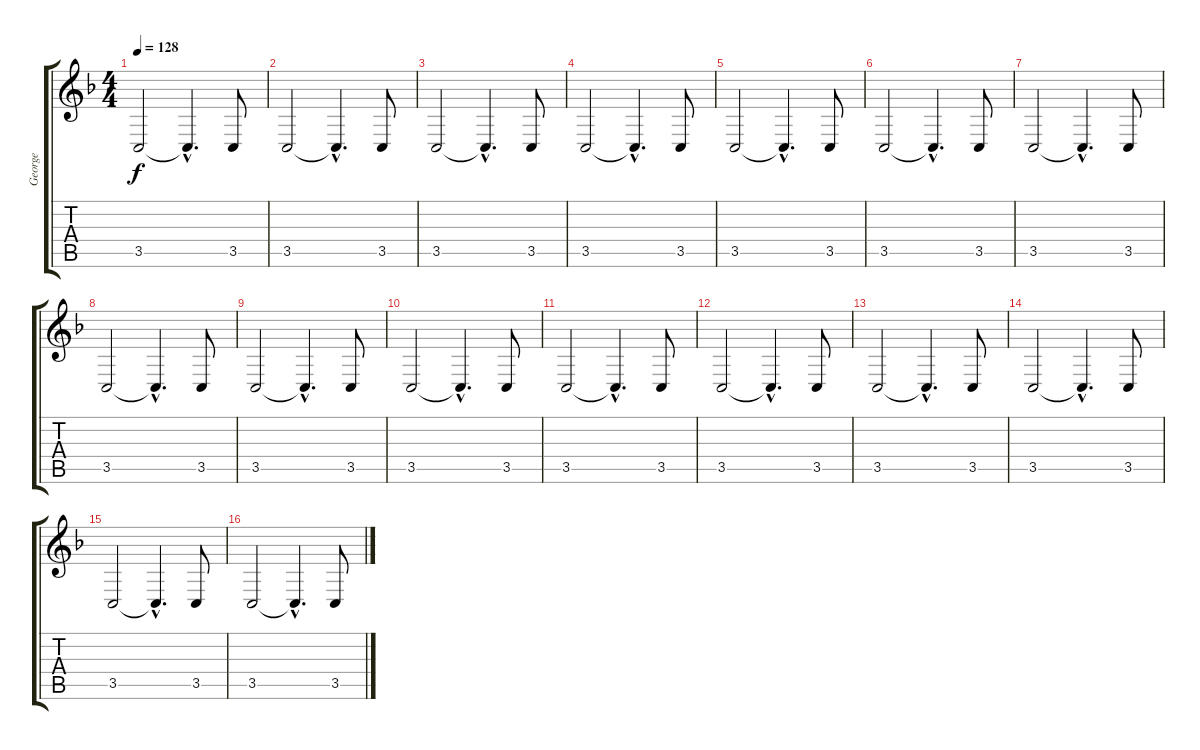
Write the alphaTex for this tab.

\track ("George" "George") {instrument sitar}
\staff {score tabs}
\tuning (E4 B3 G3 D3 A2 E2) {hide}
\ts (4 4)
\tempo 128
\clef g2
\ks f
3.5.2{dy f} 3.5{hac t}.4{d} 3.5.8 |
3.5.2 3.5{hac t}.4{d} 3.5.8 |
3.5.2 3.5{hac t}.4{d} 3.5.8 |
3.5.2 3.5{hac t}.4{d} 3.5.8 |
3.5.2 3.5{hac t}.4{d} 3.5.8 |
3.5.2 3.5{hac t}.4{d} 3.5.8 |
3.5.2 3.5{hac t}.4{d} 3.5.8 |
3.5.2 3.5{hac t}.4{d} 3.5.8 |
3.5.2 3.5{hac t}.4{d} 3.5.8 |
3.5.2 3.5{hac t}.4{d} 3.5.8 |
3.5.2 3.5{hac t}.4{d} 3.5.8 |
3.5.2 3.5{hac t}.4{d} 3.5.8 |
3.5.2 3.5{hac t}.4{d} 3.5.8 |
3.5.2 3.5{hac t}.4{d} 3.5.8 |
3.5.2 3.5{hac t}.4{d} 3.5.8 |
3.5.2 3.5{hac t}.4{d} 3.5.8
